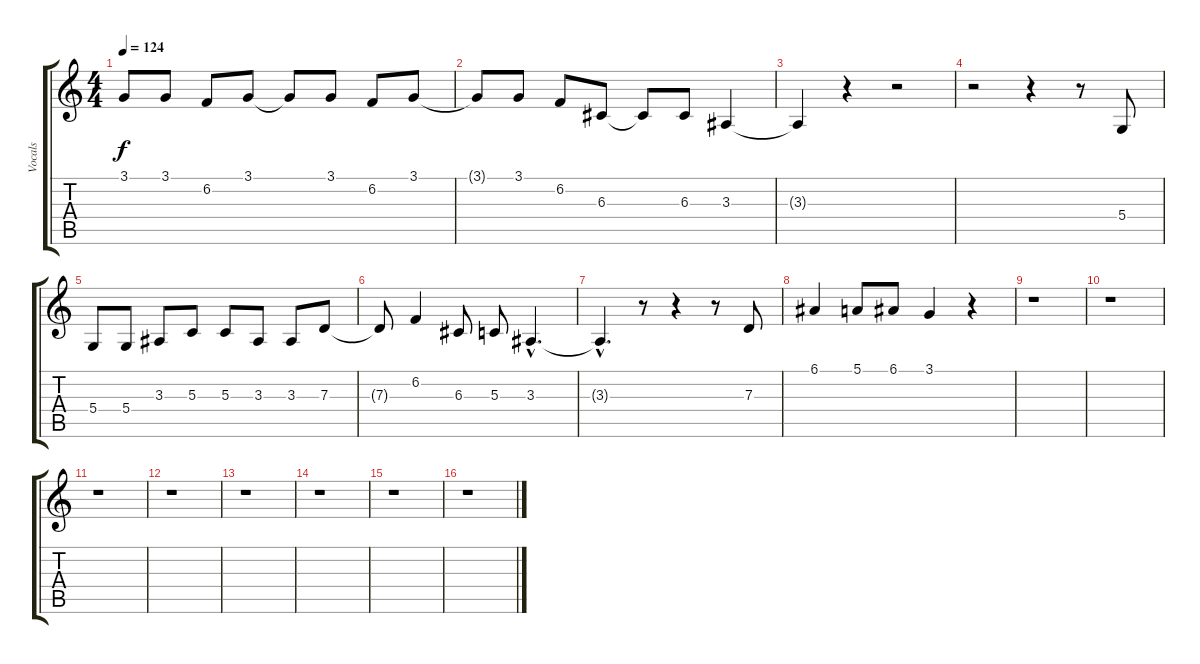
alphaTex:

\track ("Vocals" "Vocals") {instrument sopranosax}
\staff {score tabs}
\tuning (E4 B3 G3 D3 A2 E2) {hide}
\ts (4 4)
\tempo 124
\clef g2
\ks c
3.1{t}.8{dy f} 3.1.8 6.2.8 3.1.8 3.1{t}.8 3.1.8 6.2.8 3.1.8 |
3.1{t}.8 3.1.8 6.2.8 6.3.8 6.3{t}.8 6.3.8 3.3.4 |
3.3{t}.4 r.4 r.2 |
r.2 r.4 r.8 5.4.8 |
5.4.8 5.4.8 3.3.8 5.3.8 5.3.8 3.3.8 3.3.8 7.3.8 |
7.3{t}.8 6.2.4 6.3.8 5.3.8 3.3{hac}.4{d} |
3.3{hac t}.4{d} r.8 r.4 r.8 7.3.8 |
6.1.4 5.1.8 6.1.8 3.1.4 r.4 |
r.1 |
r.1 |
r.1 |
r.1 |
r.1 |
r.1 |
r.1 |
r.1
